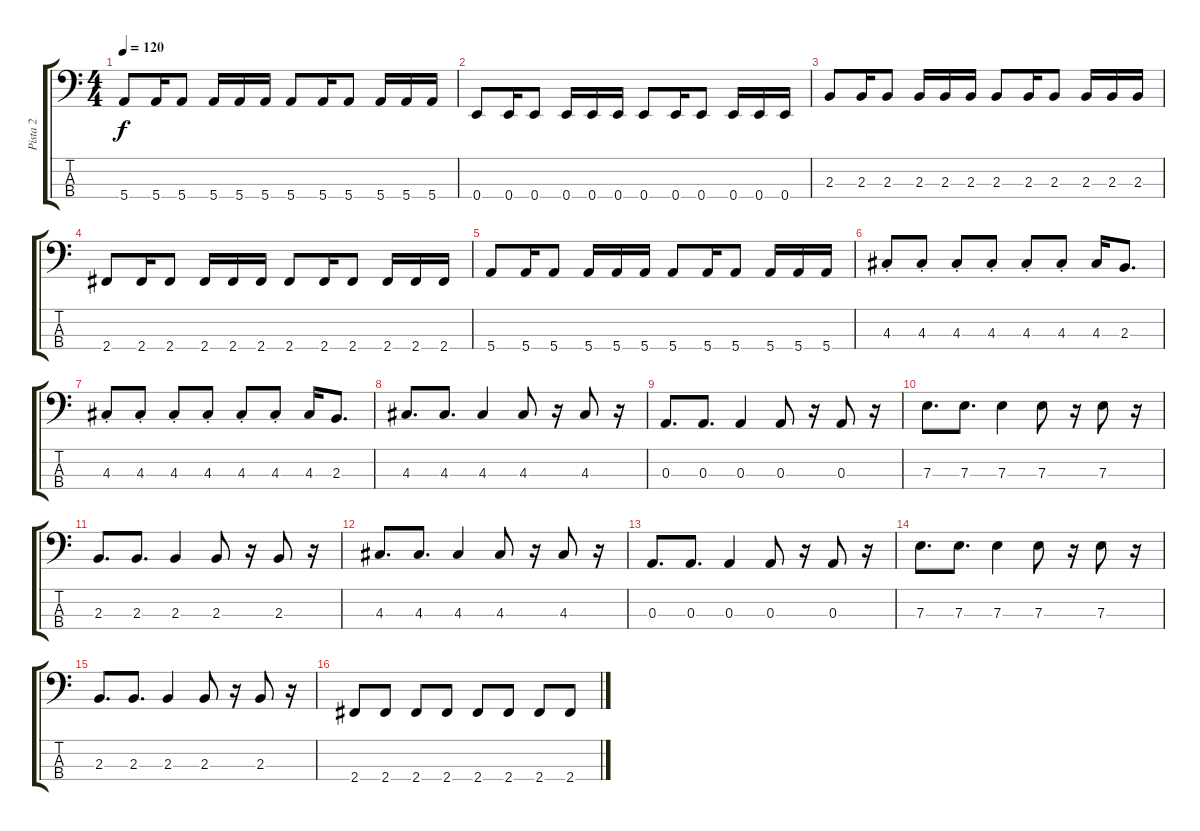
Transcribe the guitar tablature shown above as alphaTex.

\track ("Pista 2" "Pista 2") {instrument slapbass1}
\staff {score tabs}
\tuning (G2 D2 A1 E1) {hide}
\ts (4 4)
\tempo 120
\clef f4
\ks c
5.4.8{dy f} 5.4.16 5.4.8 5.4.16 5.4.16 5.4.16 5.4.8 5.4.16 5.4.8 5.4.16 5.4.16 5.4.16 |
0.4.8 0.4.16 0.4.8 0.4.16 0.4.16 0.4.16 0.4.8 0.4.16 0.4.8 0.4.16 0.4.16 0.4.16 |
2.3.8 2.3.16 2.3.8 2.3.16 2.3.16 2.3.16 2.3.8 2.3.16 2.3.8 2.3.16 2.3.16 2.3.16 |
2.4.8 2.4.16 2.4.8 2.4.16 2.4.16 2.4.16 2.4.8 2.4.16 2.4.8 2.4.16 2.4.16 2.4.16 |
5.4.8 5.4.16 5.4.8 5.4.16 5.4.16 5.4.16 5.4.8 5.4.16 5.4.8 5.4.16 5.4.16 5.4.16 |
4.3{st}.8 4.3{st}.8 4.3{st}.8 4.3{st}.8 4.3{st}.8 4.3{st}.8 4.3.16 2.3.8{d} |
4.3{st}.8 4.3{st}.8 4.3{st}.8 4.3{st}.8 4.3{st}.8 4.3{st}.8 4.3.16 2.3.8{d} |
4.3.8{d} 4.3.8{d} 4.3.4 4.3.8 r.16 4.3.8 r.16 |
0.3.8{d} 0.3.8{d} 0.3.4 0.3.8 r.16 0.3.8 r.16 |
7.3.8{d} 7.3.8{d} 7.3.4 7.3.8 r.16 7.3.8 r.16 |
2.3.8{d} 2.3.8{d} 2.3.4 2.3.8 r.16 2.3.8 r.16 |
4.3.8{d} 4.3.8{d} 4.3.4 4.3.8 r.16 4.3.8 r.16 |
0.3.8{d} 0.3.8{d} 0.3.4 0.3.8 r.16 0.3.8 r.16 |
7.3.8{d} 7.3.8{d} 7.3.4 7.3.8 r.16 7.3.8 r.16 |
2.3.8{d} 2.3.8{d} 2.3.4 2.3.8 r.16 2.3.8 r.16 |
2.4.8 2.4.8 2.4.8 2.4.8 2.4.8 2.4.8 2.4.8 2.4.8
